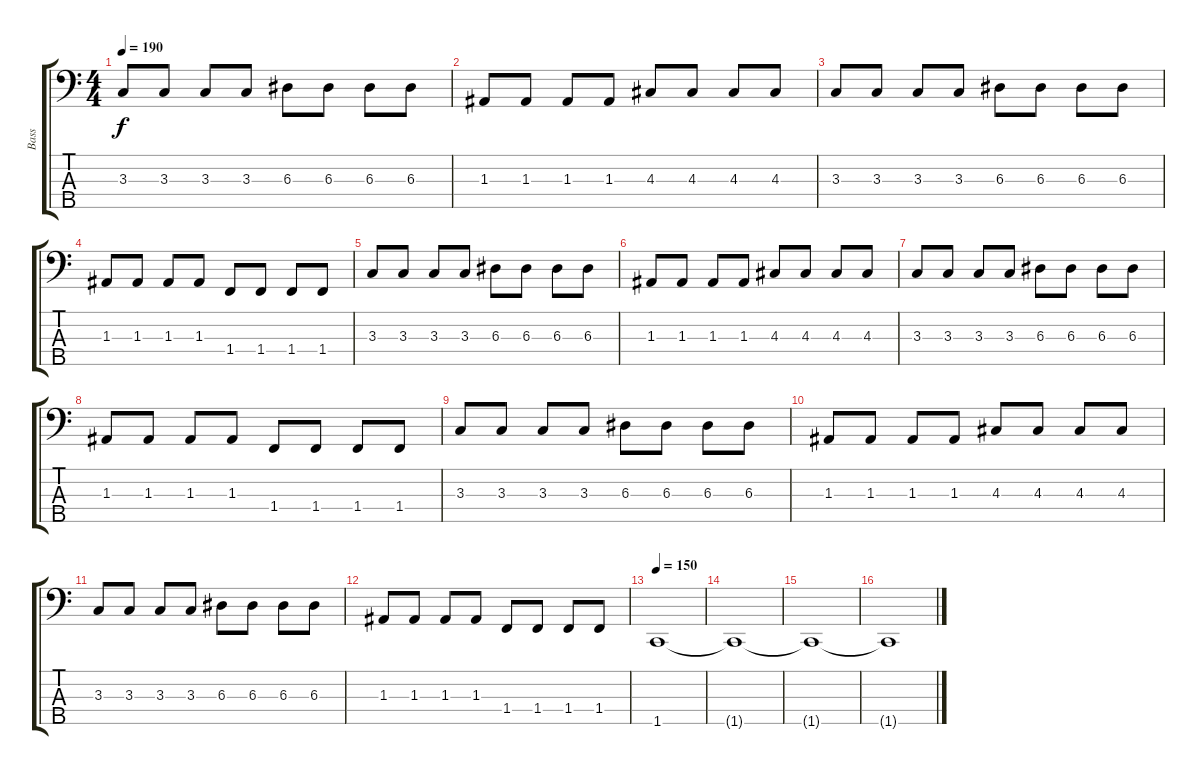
\track ("Bass" "Bass") {instrument electricbasspick}
\staff {score tabs}
\tuning (G2 D2 A1 E1 B0) {hide}
\ts (4 4)
\tempo 190
\clef f4
\ks c
3.3.8{dy f} 3.3.8 3.3.8 3.3.8 6.3.8 6.3.8 6.3.8 6.3.8 |
1.3.8 1.3.8 1.3.8 1.3.8 4.3.8 4.3.8 4.3.8 4.3.8 |
3.3.8 3.3.8 3.3.8 3.3.8 6.3.8 6.3.8 6.3.8 6.3.8 |
1.3.8 1.3.8 1.3.8 1.3.8 1.4.8 1.4.8 1.4.8 1.4.8 |
3.3.8 3.3.8 3.3.8 3.3.8 6.3.8 6.3.8 6.3.8 6.3.8 |
1.3.8 1.3.8 1.3.8 1.3.8 4.3.8 4.3.8 4.3.8 4.3.8 |
3.3.8 3.3.8 3.3.8 3.3.8 6.3.8 6.3.8 6.3.8 6.3.8 |
1.3.8 1.3.8 1.3.8 1.3.8 1.4.8 1.4.8 1.4.8 1.4.8 |
3.3.8 3.3.8 3.3.8 3.3.8 6.3.8 6.3.8 6.3.8 6.3.8 |
1.3.8 1.3.8 1.3.8 1.3.8 4.3.8 4.3.8 4.3.8 4.3.8 |
3.3.8 3.3.8 3.3.8 3.3.8 6.3.8 6.3.8 6.3.8 6.3.8 |
1.3.8 1.3.8 1.3.8 1.3.8 1.4.8 1.4.8 1.4.8 1.4.8 |
\tempo 150
1.5.1 |
1.5{t}.1 |
1.5{t}.1 |
1.5{t}.1
